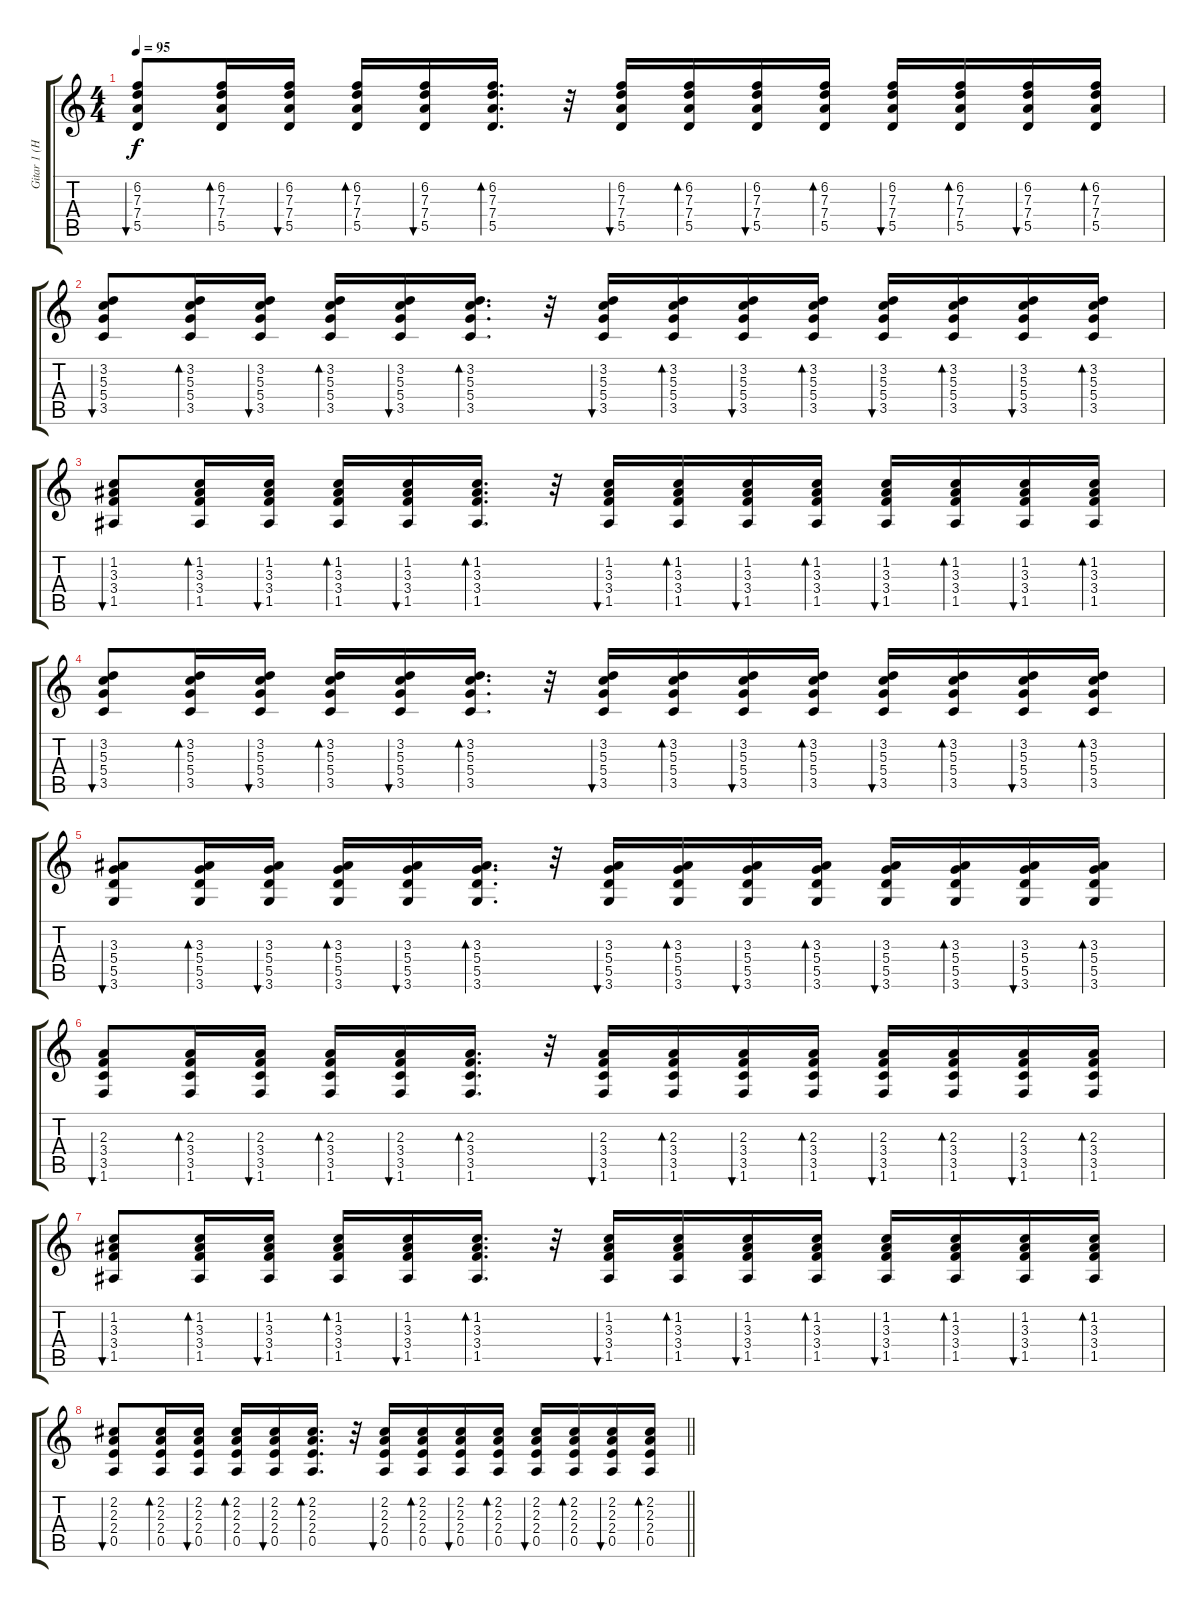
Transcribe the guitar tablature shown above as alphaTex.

\track ("Gitar 1 (Harun Tekin)" "Gitar 1 (H") {instrument distortionguitar}
\staff {score tabs}
\tuning (E4 B3 G3 D3 A2 E2) {hide}
\ts (4 4)
\tempo 95
\clef g2
\ks c
(6.2 7.3 7.4 5.5).8{bu 60 dy f} (6.2 7.3 7.4 5.5).16{bd 60} (6.2 7.3 7.4 5.5).16{bu 60} (6.2 7.3 7.4 5.5).16{bd 60} (6.2 7.3 7.4 5.5).16{bu 60} (6.2 7.3 7.4 5.5).16{d bd 60} r.32 (6.2 7.3 7.4 5.5).16{bu 60} (6.2 7.3 7.4 5.5).16{bd 60} (6.2 7.3 7.4 5.5).16{bu 60} (6.2 7.3 7.4 5.5).16{bd 60} (6.2 7.3 7.4 5.5).16{bu 60} (6.2 7.3 7.4 5.5).16{bd 60} (6.2 7.3 7.4 5.5).16{bu 60} (6.2 7.3 7.4 5.5).16{bd 60} |
(3.2 5.3 5.4 3.5).8{bu 60} (3.2 5.3 5.4 3.5).16{bd 60} (3.2 5.3 5.4 3.5).16{bu 60} (3.2 5.3 5.4 3.5).16{bd 60} (3.2 5.3 5.4 3.5).16{bu 60} (3.2 5.3 5.4 3.5).16{d bd 60} r.32 (3.2 5.3 5.4 3.5).16{bu 60} (3.2 5.3 5.4 3.5).16{bd 60} (3.2 5.3 5.4 3.5).16{bu 60} (3.2 5.3 5.4 3.5).16{bd 60} (3.2 5.3 5.4 3.5).16{bu 60} (3.2 5.3 5.4 3.5).16{bd 60} (3.2 5.3 5.4 3.5).16{bu 60} (3.2 5.3 5.4 3.5).16{bd 60} |
(1.2 3.3 3.4 1.5).8{bu 60} (1.2 3.3 3.4 1.5).16{bd 60} (1.2 3.3 3.4 1.5).16{bu 60} (1.2 3.3 3.4 1.5).16{bd 60} (1.2 3.3 3.4 1.5).16{bu 60} (1.2 3.3 3.4 1.5).16{d bd 60} r.32 (1.2 3.3 3.4 1.5).16{bu 60} (1.2 3.3 3.4 1.5).16{bd 60} (1.2 3.3 3.4 1.5).16{bu 60} (1.2 3.3 3.4 1.5).16{bd 60} (1.2 3.3 3.4 1.5).16{bu 60} (1.2 3.3 3.4 1.5).16{bd 60} (1.2 3.3 3.4 1.5).16{bu 60} (1.2 3.3 3.4 1.5).16{bd 60} |
(3.2 5.3 5.4 3.5).8{bu 60} (3.2 5.3 5.4 3.5).16{bd 60} (3.2 5.3 5.4 3.5).16{bu 60} (3.2 5.3 5.4 3.5).16{bd 60} (3.2 5.3 5.4 3.5).16{bu 60} (3.2 5.3 5.4 3.5).16{d bd 60} r.32 (3.2 5.3 5.4 3.5).16{bu 60} (3.2 5.3 5.4 3.5).16{bd 60} (3.2 5.3 5.4 3.5).16{bu 60} (3.2 5.3 5.4 3.5).16{bd 60} (3.2 5.3 5.4 3.5).16{bu 60} (3.2 5.3 5.4 3.5).16{bd 60} (3.2 5.3 5.4 3.5).16{bu 60} (3.2 5.3 5.4 3.5).16{bd 60} |
(3.3 5.4 5.5 3.6).8{bu 60} (3.3 5.4 5.5 3.6).16{bd 60} (3.3 5.4 5.5 3.6).16{bu 60} (3.3 5.4 5.5 3.6).16{bd 60} (3.3 5.4 5.5 3.6).16{bu 60} (3.3 5.4 5.5 3.6).16{d bd 60} r.32 (3.3 5.4 5.5 3.6).16{bu 60} (3.3 5.4 5.5 3.6).16{bd 60} (3.3 5.4 5.5 3.6).16{bu 60} (3.3 5.4 5.5 3.6).16{bd 60} (3.3 5.4 5.5 3.6).16{bu 60} (3.3 5.4 5.5 3.6).16{bd 60} (3.3 5.4 5.5 3.6).16{bu 60} (3.3 5.4 5.5 3.6).16{bd 60} |
(2.3 3.4 3.5 1.6).8{bu 60} (2.3 3.4 3.5 1.6).16{bd 60} (2.3 3.4 3.5 1.6).16{bu 60} (2.3 3.4 3.5 1.6).16{bd 60} (2.3 3.4 3.5 1.6).16{bu 60} (2.3 3.4 3.5 1.6).16{d bd 60} r.32 (2.3 3.4 3.5 1.6).16{bu 60} (2.3 3.4 3.5 1.6).16{bd 60} (2.3 3.4 3.5 1.6).16{bu 60} (2.3 3.4 3.5 1.6).16{bd 60} (2.3 3.4 3.5 1.6).16{bu 60} (2.3 3.4 3.5 1.6).16{bd 60} (2.3 3.4 3.5 1.6).16{bu 60} (2.3 3.4 3.5 1.6).16{bd 60} |
(1.2 3.3 3.4 1.5).8{bu 60} (1.2 3.3 3.4 1.5).16{bd 60} (1.2 3.3 3.4 1.5).16{bu 60} (1.2 3.3 3.4 1.5).16{bd 60} (1.2 3.3 3.4 1.5).16{bu 60} (1.2 3.3 3.4 1.5).16{d bd 60} r.32 (1.2 3.3 3.4 1.5).16{bu 60} (1.2 3.3 3.4 1.5).16{bd 60} (1.2 3.3 3.4 1.5).16{bu 60} (1.2 3.3 3.4 1.5).16{bd 60} (1.2 3.3 3.4 1.5).16{bu 60} (1.2 3.3 3.4 1.5).16{bd 60} (1.2 3.3 3.4 1.5).16{bu 60} (1.2 3.3 3.4 1.5).16{bd 60} |
\barLineRight lightlight
(2.2 2.3 2.4 0.5).8{bu 60} (2.2 2.3 2.4 0.5).16{bd 60} (2.2 2.3 2.4 0.5).16{bu 60} (2.2 2.3 2.4 0.5).16{bd 60} (2.2 2.3 2.4 0.5).16{bu 60} (2.2 2.3 2.4 0.5).16{d bd 60} r.32 (2.2 2.3 2.4 0.5).16{bu 60} (2.2 2.3 2.4 0.5).16{bd 60} (2.2 2.3 2.4 0.5).16{bu 60} (2.2 2.3 2.4 0.5).16{bd 60} (2.2 2.3 2.4 0.5).16{bu 60} (2.2 2.3 2.4 0.5).16{bd 60} (2.2 2.3 2.4 0.5).16{bu 60} (2.2 2.3 2.4 0.5).16{bd 60}
